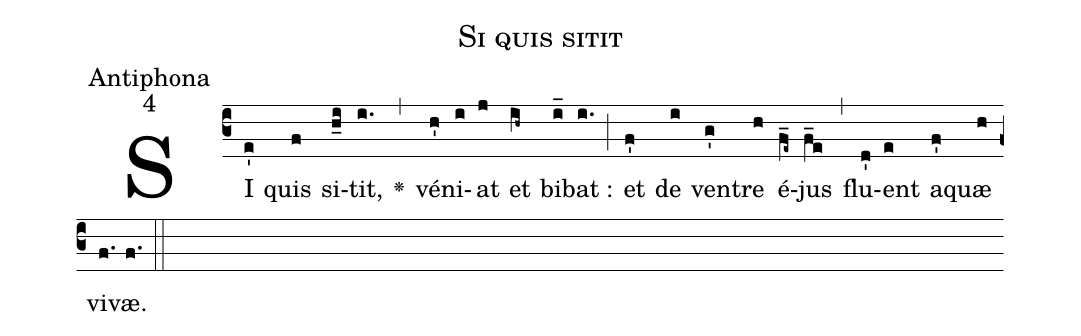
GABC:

name:Si quis sitit;
office-part:Antiphona;
mode:4;
%%
(c3) SI(e') quis(f) si(h_i)tit,(i.) <v>\greheightstar</v>(,)
vé(h')ni(i)at(j) et(ih~) bi(i_)bat :(i.) (;)
et(f') de(i) ven(g')tre(h) é(f_e~)jus(f_e) (,)
flu(d')ent(e) a(f')quæ(h) vi(f.)væ.(f.) (::)
